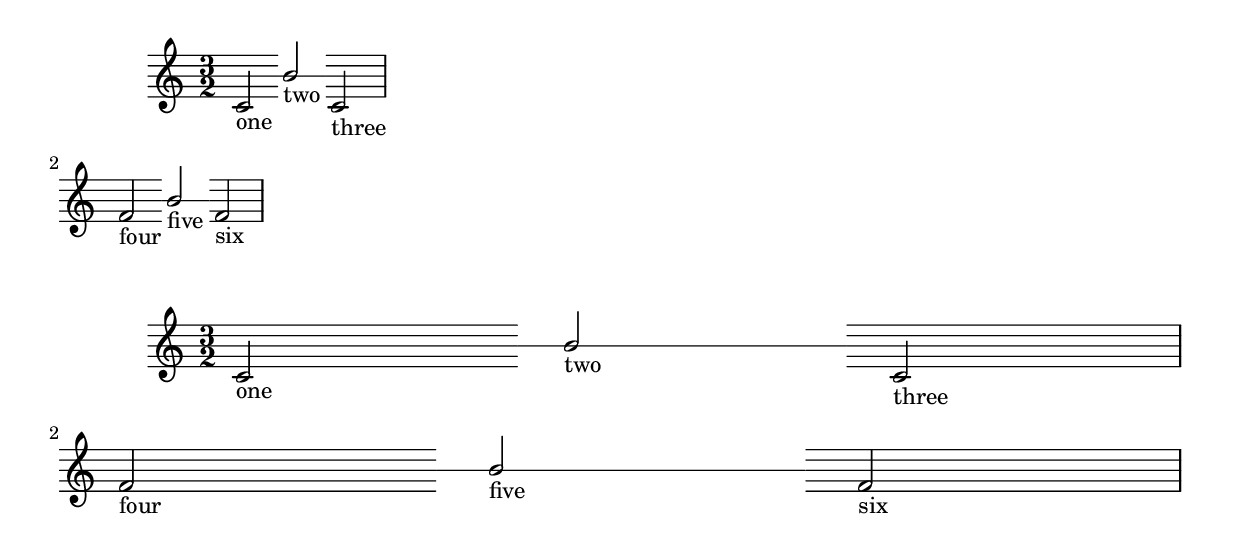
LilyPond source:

\version "2.14.2"

\language "english"
\header {
}

\score {
\layout { ragged-right = ##t }

\relative c' {
  \time 3/2
  \override TextScript #'outside-staff-priority = #0
  
	c2 _ \markup { one }
	
	\stopStaff
	\startStaff
   \override Staff.StaffSymbol #'line-count = #1
   \set Staff.middleCPosition = #0
   \override Stem #'direction = #up
	
	c2 _ \markup { two }
	
	\stopStaff
	\startStaff
   \set Staff.middleCPosition = #-6
   \override Staff.StaffSymbol #'line-count = #5
   \override Stem #'direction = #ly:stem::calc-direction
	
	c2 _ \markup { three }
	
	\break
	
   \override Staff.StaffSymbol #'line-count = #5
   \override Stem #'direction = #ly:stem::calc-direction
  
   \override TextScript #'outside-staff-priority = #0
   \override TextScript #'staff-padding = #1
  
 	f2 _ \markup { four }
	
 	\stopStaff
 	\startStaff
    \override Staff.StaffSymbol #'line-count = #1
    \set Staff.middleCPosition = #0
    \override Stem #'direction = #up
	
 	c2 _ \markup { five }
	
 	\stopStaff
 	\startStaff
    \set Staff.middleCPosition = #-6
    \override Staff.StaffSymbol #'line-count = #5
    \override Stem #'direction = #ly:stem::calc-direction
	
 	f2 _ \markup { six }
}

  \midi {}
  \layout {}
}